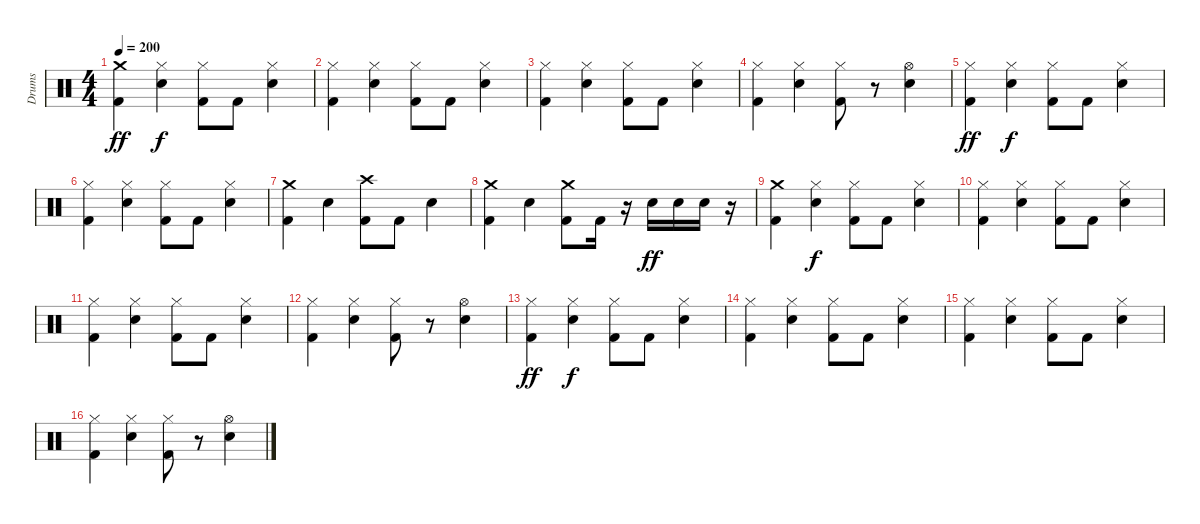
\bracketExtendMode groupsimilarinstruments
\otherSystemsTrackNameOrientation horizontal
\track ("Drumkit" "Drums") {instrument percussion}
\staff {score}
\articulation defaults
\ts (4 4)
\tempo 200
\clef neutral
\ks c
("Crash medium (hit)" "Kick (hit) 2").4{dy ff} ("Hi-Hat (closed)" "Snare (hit) 2").4{dy f} ("Hi-Hat (closed)" "Kick (hit) 2").8 "Kick (hit) 2".8 ("Hi-Hat (closed)" "Snare (hit) 2").4 |
("Hi-Hat (closed)" "Kick (hit) 2").4 ("Hi-Hat (closed)" "Snare (hit) 2").4 ("Hi-Hat (closed)" "Kick (hit) 2").8 "Kick (hit) 2".8 ("Hi-Hat (closed)" "Snare (hit) 2").4 |
("Hi-Hat (closed)" "Kick (hit) 2").4 ("Hi-Hat (closed)" "Snare (hit) 2").4 ("Hi-Hat (closed)" "Kick (hit) 2").8 "Kick (hit) 2".8 ("Hi-Hat (closed)" "Snare (hit) 2").4 |
("Hi-Hat (closed)" "Kick (hit) 2").4 ("Hi-Hat (closed)" "Snare (hit) 2").4 ("Hi-Hat (closed)" "Kick (hit) 2").8 r.8 ("Hi-Hat (open)" "Snare (hit) 2").4 |
("Hi-Hat (closed)" "Kick (hit) 2").4{dy ff} ("Hi-Hat (closed)" "Snare (hit) 2").4{dy f} ("Hi-Hat (closed)" "Kick (hit) 2").8 "Kick (hit) 2".8 ("Hi-Hat (closed)" "Snare (hit) 2").4 |
("Hi-Hat (closed)" "Kick (hit) 2").4 ("Hi-Hat (closed)" "Snare (hit) 2").4 ("Hi-Hat (closed)" "Kick (hit) 2").8 "Kick (hit) 2".8 ("Hi-Hat (closed)" "Snare (hit) 2").4 |
("Crash medium (hit)" "Kick (hit) 2").4 "Snare (hit) 2".4 ("Crash high (hit)" "Kick (hit) 2").8 "Kick (hit) 2".8 "Snare (hit) 2".4 |
("Crash medium (hit)" "Kick (hit) 2").4 "Snare (hit) 2".4 ("Crash medium (hit)" "Kick (hit) 2").8 "Kick (hit) 2".16 r.16 "Snare (hit) 2".16{dy ff} "Snare (hit) 2".16 "Snare (hit) 2".16 r.16 |
("Crash medium (hit)" "Kick (hit) 2").4 ("Hi-Hat (closed)" "Snare (hit) 2").4{dy f} ("Hi-Hat (closed)" "Kick (hit) 2").8 "Kick (hit) 2".8 ("Hi-Hat (closed)" "Snare (hit) 2").4 |
("Hi-Hat (closed)" "Kick (hit) 2").4 ("Hi-Hat (closed)" "Snare (hit) 2").4 ("Hi-Hat (closed)" "Kick (hit) 2").8 "Kick (hit) 2".8 ("Hi-Hat (closed)" "Snare (hit) 2").4 |
("Hi-Hat (closed)" "Kick (hit) 2").4 ("Hi-Hat (closed)" "Snare (hit) 2").4 ("Hi-Hat (closed)" "Kick (hit) 2").8 "Kick (hit) 2".8 ("Hi-Hat (closed)" "Snare (hit) 2").4 |
("Hi-Hat (closed)" "Kick (hit) 2").4 ("Hi-Hat (closed)" "Snare (hit) 2").4 ("Hi-Hat (closed)" "Kick (hit) 2").8 r.8 ("Hi-Hat (open)" "Snare (hit) 2").4 |
("Hi-Hat (closed)" "Kick (hit) 2").4{dy ff} ("Hi-Hat (closed)" "Snare (hit) 2").4{dy f} ("Hi-Hat (closed)" "Kick (hit) 2").8 "Kick (hit) 2".8 ("Hi-Hat (closed)" "Snare (hit) 2").4 |
("Hi-Hat (closed)" "Kick (hit) 2").4 ("Hi-Hat (closed)" "Snare (hit) 2").4 ("Hi-Hat (closed)" "Kick (hit) 2").8 "Kick (hit) 2".8 ("Hi-Hat (closed)" "Snare (hit) 2").4 |
("Hi-Hat (closed)" "Kick (hit) 2").4 ("Hi-Hat (closed)" "Snare (hit) 2").4 ("Hi-Hat (closed)" "Kick (hit) 2").8 "Kick (hit) 2".8 ("Hi-Hat (closed)" "Snare (hit) 2").4 |
("Hi-Hat (closed)" "Kick (hit) 2").4 ("Hi-Hat (closed)" "Snare (hit) 2").4 ("Hi-Hat (closed)" "Kick (hit) 2").8 r.8 ("Hi-Hat (open)" "Snare (hit) 2").4
